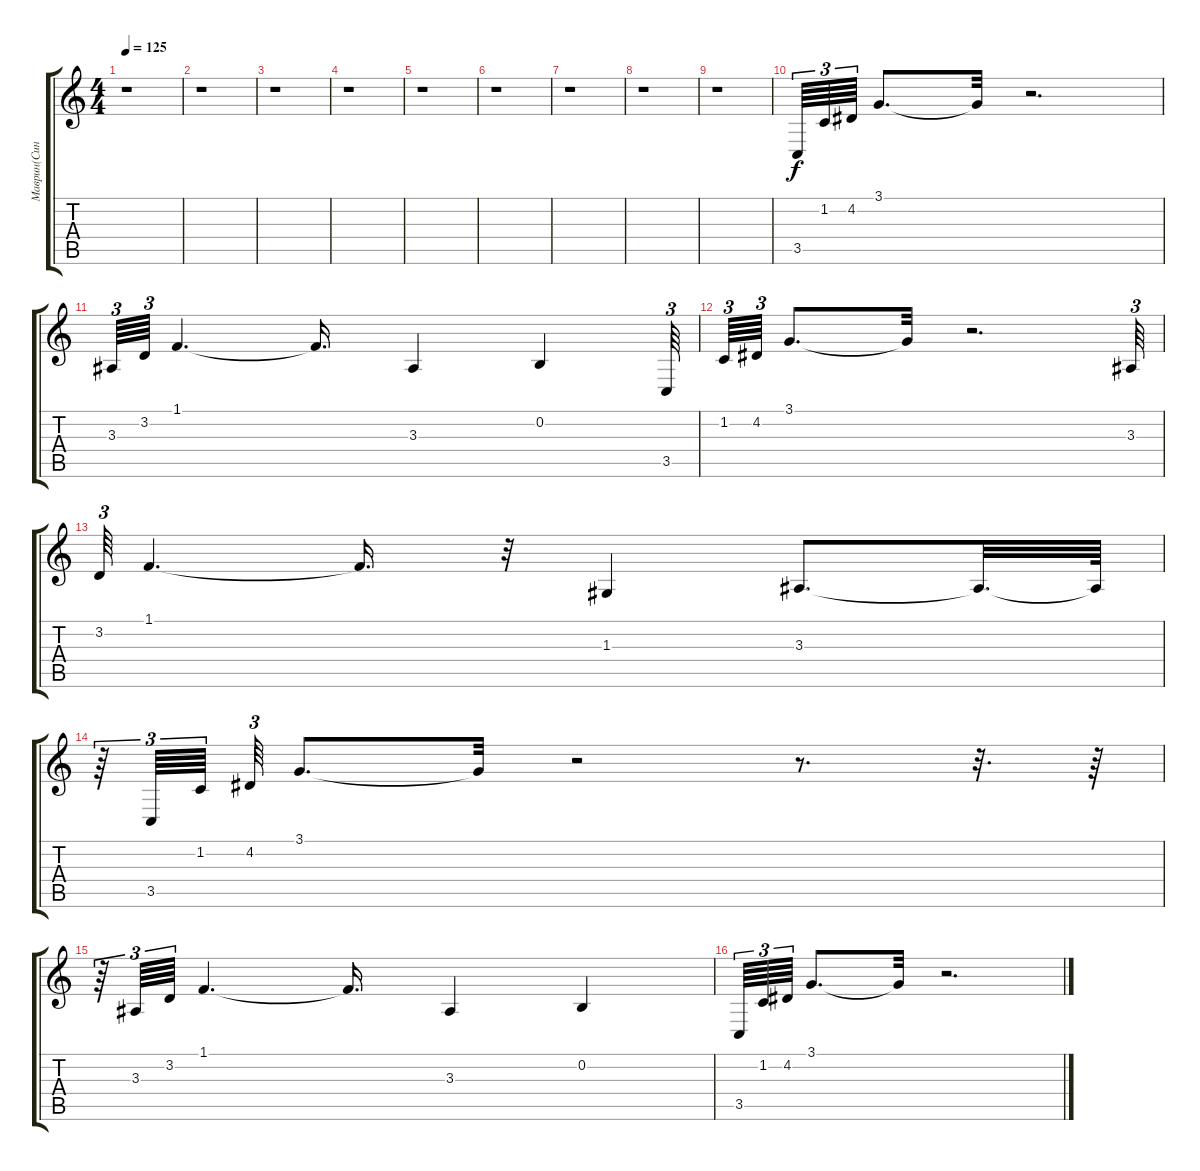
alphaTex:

\track ("Маврин(Синтезатор-4)" "Маврин(Син") {instrument harpsichord}
\staff {score tabs}
\tuning (E4 B3 G3 D3 A2 E2) {hide}
\ts (4 4)
\tempo 125
\clef g2
\ks c
r.1{dy f} |
r.1 |
r.1 |
r.1 |
r.1 |
r.1 |
r.1 |
r.1 |
r.1 |
3.5.64{tu (3 2)} 1.2.64{tu (3 2)} 4.2.64{tu (3 2)} 3.1.8{d} 3.1{t}.32 r.2{d} |
3.3.64{tu (3 2)} 3.2.64{tu (3 2)} 1.1.4{d} 1.1{t}.16{d} 3.3.4 0.2.4 3.5.64{tu (3 2)} |
1.2.64{tu (3 2)} 4.2.64{tu (3 2)} 3.1.8{d} 3.1{t}.32 r.2{d} 3.3.64{tu (3 2)} |
3.2.64{tu (3 2)} 1.1.4{d} 1.1{t}.16{d} r.32 1.3.4 3.3.8{d} 3.3{t}.32{d} 3.3{t}.64 |
r.64{tu (3 2)} 3.5.64{tu (3 2)} 1.2.64{tu (3 2) beam splitsecondary} 4.2.64{tu (3 2)} 3.1.8{d} 3.1{t}.32 r.2 r.8{d} r.32{d} r.64 |
r.64{tu (3 2)} 3.3.64{tu (3 2)} 3.2.64{tu (3 2)} 1.1.4{d} 1.1{t}.16{d} 3.3.4 0.2.4 |
3.5.64{tu (3 2)} 1.2.64{tu (3 2)} 4.2.64{tu (3 2)} 3.1.8{d} 3.1{t}.32 r.2{d}
